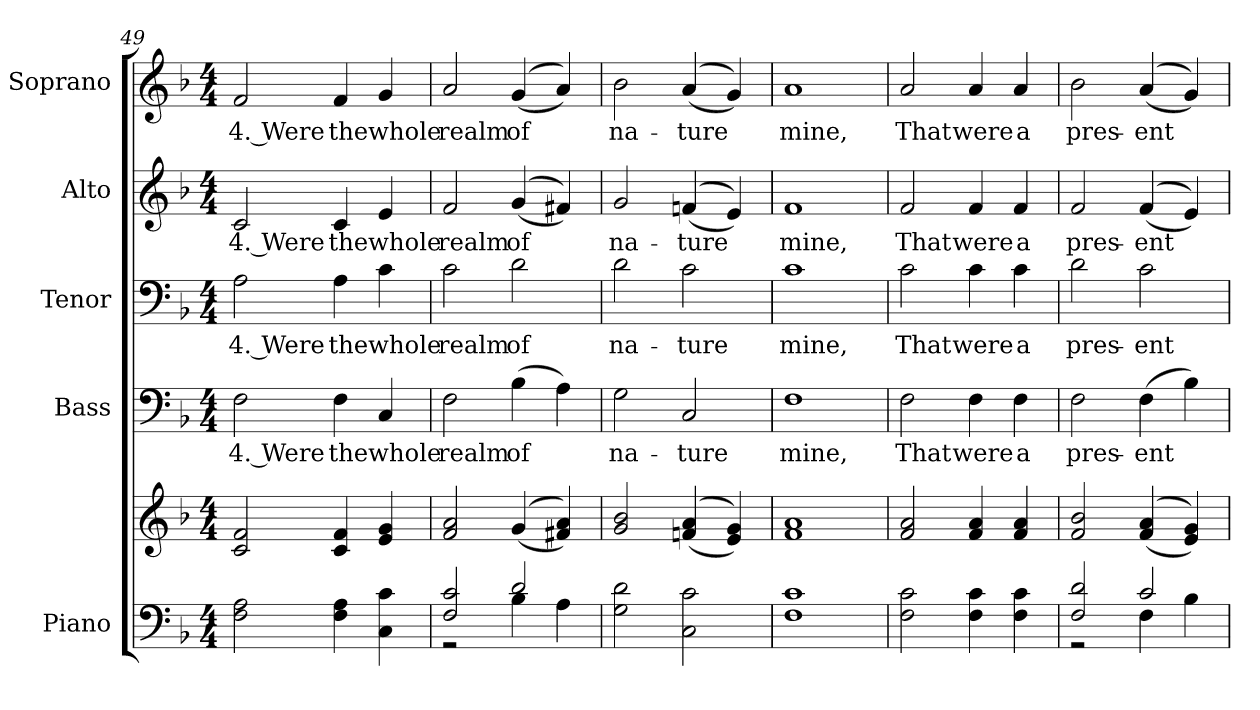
**kern	**kern	**kern	**text	**kern	**text	**kern	**text	**kern	**text
*part5	*part5	*part4	*part4	*part3	*part3	*part2	*part2	*part1	*part1
*staff6	*staff5	*staff4	*staff4	*staff3	*staff3	*staff2	*staff2	*staff1	*staff1
*I"Piano	*	*I"Bass	*	*I"Tenor	*	*I"Alto	*	*I"Soprano	*
*I'Pno.	*	*I'B.	*	*I'T.	*	*I'A.	*	*I'S.	*
!!LO:PB:g=z
*clefF4	*clefG2	*clefF4	*	*clefF4	*	*clefG2	*	*clefG2	*
*k[b-]	*k[b-]	*k[b-]	*	*k[b-]	*	*k[b-]	*	*k[b-]	*
*F:	*F:	*F:	*	*F:	*	*F:	*	*F:	*
*M4/4	*M4/4	*M4/4	*	*M4/4	*	*M4/4	*	*M4/4	*
=49	=49	=49	=49	=49	=49	=49	=49	=49	=49
!	!	!	!LO:LY:b:color=#000000	!	!	!	!	!	!
!	!	!	!	!	!LO:LY:b:color=#000000	!	!	!	!
!	!	!	!	!	!	!	!LO:LY:b:color=#000000	!	!
!	!	!	!	!	!	!	!	!	!LO:LY:b:color=#000000
2Fi\ 2Ai	2ci/ 2fi	2Fi\	4. Were	2Ai\	4. Were	2ci/	4. Were	2fi/	4. Were
!	!	!	!LO:LY:b:color=#000000	!	!	!	!	!	!
!	!	!	!	!	!LO:LY:b:color=#000000	!	!	!	!
!	!	!	!	!	!	!	!LO:LY:b:color=#000000	!	!
!	!	!	!	!	!	!	!	!	!LO:LY:b:color=#000000
4Fi\ 4Ai	4ci/ 4fi	4Fi\	the	4Ai\	the	4ci/	the	4fi/	the
!	!	!	!LO:LY:b:color=#000000	!	!	!	!	!	!
!	!	!	!	!	!LO:LY:b:color=#000000	!	!	!	!
!	!	!	!	!	!	!	!LO:LY:b:color=#000000	!	!
!	!	!	!	!	!	!	!	!	!LO:LY:b:color=#000000
4Ci\ 4ci	4ei/ 4gi	4Ci/	whole	4ci\	whole	4ei/	whole	4gi/	whole
=50	=50	=50	=50	=50	=50	=50	=50	=50	=50
*^	*	*	*	*	*	*	*	*	*
!	!	!	!	!LO:LY:b:color=#000000	!	!	!	!	!	!
!	!	!	!	!	!	!LO:LY:b:color=#000000	!	!	!	!
!	!	!	!	!	!	!	!	!LO:LY:b:color=#000000	!	!
!	!	!	!	!	!	!	!	!	!	!LO:LY:b:color=#000000
2Fi/ 2ci	2r	2fi/ 2ai	2Fi\	realm	2ci\	realm	2fi/	realm	2ai/	realm
!	!	!	!	!LO:LY:b:color=#000000	!	!	!	!	!	!
!	!	!	!	!	!	!LO:LY:b:color=#000000	!	!	!	!
!	!	!	!	!	!	!	!	!LO:LY:b:color=#000000	!	!
!	!	!	!	!	!	!	!	!	!	!LO:LY:b:color=#000000
2di/	4B-i\	((4gi/	(4B-i\	of	2di\	of	((4gi/	of	((4gi/	of
.	4Ai\	4f#Xi/ 4ai))	4Ai\)	.	.	.	4f#Xi/))	.	4ai/))	.
*v	*v	*	*	*	*	*	*	*	*	*
!!LO:PB:g=z
=51	=51	=51	=51	=51	=51	=51	=51	=51	=51
*^	*	*	*	*	*	*	*	*	*
!	!	!	!	!LO:LY:b:color=#000000	!	!	!	!	!	!
*v	*v	*	*	*	*	*	*	*	*	*
*^	*	*	*	*	*	*	*	*	*
!	!	!	!	!	!	!LO:LY:b:color=#000000	!	!	!	!
*v	*v	*	*	*	*	*	*	*	*	*
*^	*	*	*	*	*	*	*	*	*
!	!	!	!	!	!	!	!	!LO:LY:b:color=#000000	!	!
*v	*v	*	*	*	*	*	*	*	*	*
*^	*	*	*	*	*	*	*	*	*
!	!	!	!	!	!	!	!	!	!	!LO:LY:b:color=#000000
*v	*v	*	*	*	*	*	*	*	*	*
2Gi\ 2di	2gi/ 2b-i	2Gi\	na-	2di\	na-	2gi/	na-	2b-i\	na-
!	!	!	!LO:LY:b:color=#000000	!	!	!	!	!	!
!	!	!	!	!	!LO:LY:b:color=#000000	!	!	!	!
!	!	!	!	!	!	!	!LO:LY:b:color=#000000	!	!
!	!	!	!	!	!	!	!	!	!LO:LY:b:color=#000000
2Ci\ 2ci	((4fni/ 4ai	2Ci/	-ture	2ci\	-ture	((4fni/	-ture	((4ai/	-ture
.	4ei/ 4gi))	.	.	.	.	4ei/))	.	4gi/))	.
=52	=52	=52	=52	=52	=52	=52	=52	=52	=52
!	!	!	!LO:LY:b:color=#000000	!	!	!	!	!	!
!	!	!	!	!	!LO:LY:b:color=#000000	!	!	!	!
!	!	!	!	!	!	!	!LO:LY:b:color=#000000	!	!
!	!	!	!	!	!	!	!	!	!LO:LY:b:color=#000000
1Fi 1ci	1fi 1ai	1Fi	mine,	1ci	mine,	1fi	mine,	1ai	mine,
!!LO:PB:g=z
=53	=53	=53	=53	=53	=53	=53	=53	=53	=53
!	!	!	!LO:LY:b:color=#000000	!	!	!	!	!	!
!	!	!	!	!	!LO:LY:b:color=#000000	!	!	!	!
!	!	!	!	!	!	!	!LO:LY:b:color=#000000	!	!
!	!	!	!	!	!	!	!	!	!LO:LY:b:color=#000000
2Fi\ 2ci	2fi/ 2ai	2Fi\	That	2ci\	That	2fi/	That	2ai/	That
!	!	!	!LO:LY:b:color=#000000	!	!	!	!	!	!
!	!	!	!	!	!LO:LY:b:color=#000000	!	!	!	!
!	!	!	!	!	!	!	!LO:LY:b:color=#000000	!	!
!	!	!	!	!	!	!	!	!	!LO:LY:b:color=#000000
4Fi\ 4ci	4fi/ 4ai	4Fi\	were	4ci\	were	4fi/	were	4ai/	were
!	!	!	!LO:LY:b:color=#000000	!	!	!	!	!	!
!	!	!	!	!	!LO:LY:b:color=#000000	!	!	!	!
!	!	!	!	!	!	!	!LO:LY:b:color=#000000	!	!
!	!	!	!	!	!	!	!	!	!LO:LY:b:color=#000000
4Fi\ 4ci	4fi/ 4ai	4Fi\	a	4ci\	a	4fi/	a	4ai/	a
=54	=54	=54	=54	=54	=54	=54	=54	=54	=54
*^	*	*	*	*	*	*	*	*	*
!	!	!	!	!LO:LY:b:color=#000000	!	!	!	!	!	!
!	!	!	!	!	!	!LO:LY:b:color=#000000	!	!	!	!
!	!	!	!	!	!	!	!	!LO:LY:b:color=#000000	!	!
!	!	!	!	!	!	!	!	!	!	!LO:LY:b:color=#000000
2Fi/ 2di	2r	2fi/ 2b-i	2Fi\	pres-	2di\	pres-	2fi/	pres-	2b-i\	pres-
!	!	!	!	!LO:LY:b:color=#000000	!	!	!	!	!	!
!	!	!	!	!	!	!LO:LY:b:color=#000000	!	!	!	!
!	!	!	!	!	!	!	!	!LO:LY:b:color=#000000	!	!
!	!	!	!	!	!	!	!	!	!	!LO:LY:b:color=#000000
2ci/	4Fi\	((4fi/ 4ai	(4Fi\	-ent	2ci\	-ent	((4fi/	-ent	((4ai/	-ent
.	4B-i\	4ei/ 4gi))	4B-i\)	.	.	.	4ei/))	.	4gi/))	.
*v	*v	*	*	*	*	*	*	*	*	*
=	=	=	=	=	=	=	=	=	=
*-	*-	*-	*-	*-	*-	*-	*-	*-	*-
